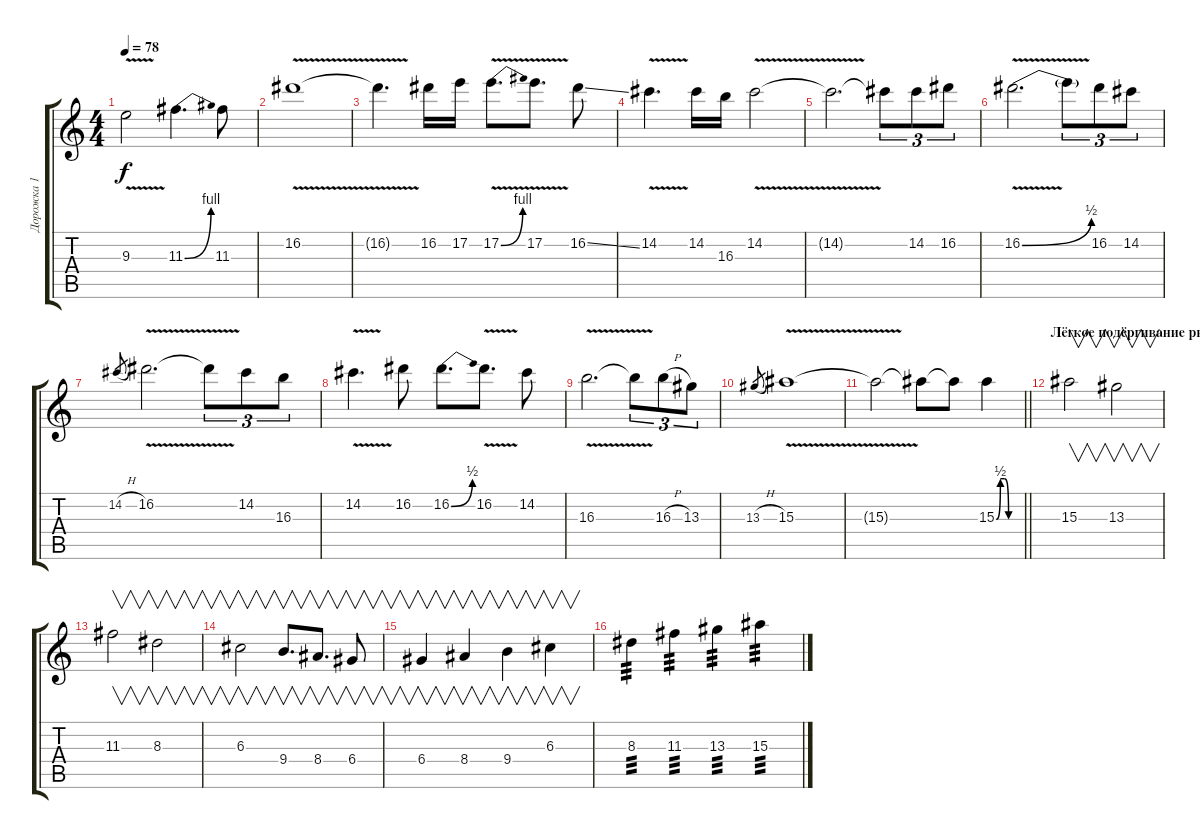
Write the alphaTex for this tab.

\track ("Дорожка 1" "Дорожка 1") {instrument distortionguitar}
\staff {score tabs}
\tuning (E4 B3 G3 D3 A2 E2) {hide}
\ts (4 4)
\tempo 78
\clef g2
\ks c
9.3{v}.2{dy f} 11.3{be (bend 0 0 60 4)}.4{d} 11.3.8 |
16.2{v}.1 |
16.2{t}.4{d} 16.2.16 17.2.16 17.2{be (bend 0 0 60 4) v}.8{d} 17.2{v}.8{d} 16.2{ss}.8 |
14.2{v}.4{d} 14.2.16 16.3.16 14.2{v}.2 |
14.2{t}.2{d} 14.2{t}.8{tu (3 2)} 14.2.8{tu (3 2)} 16.2.8{tu (3 2)} |
16.2{be (bend 0 0 60 2) v}.2{d} 16.2{t}.8{tu (3 2)} 16.2.8{tu (3 2)} 14.2.8{tu (3 2)} |
14.2{h}.8{gr} 16.2{v}.2{d} 16.2{t}.8{tu (3 2)} 14.2.8{tu (3 2)} 16.3.8{tu (3 2)} |
14.2{v}.4{d} 16.2.8 16.2{be (bend 0 0 60 2)}.8{d} 16.2{v}.8{d} 14.2.8 |
16.3{v}.2{d} 16.3{t}.8{tu (3 2)} 16.3{h}.8{tu (3 2)} 13.3.8{tu (3 2)} |
13.3{h}.8{gr} 15.3{v}.1 |
\barLineRight lightlight
15.3{t}.2 15.3{t}.8 15.3{t}.8 15.3{be (custom 0 0 10 2 20 2 30 0 60 0)}.4 |
\section ("" "Лёгкое подёргивание рычага тремоло во время игры")
15.3.2{v} 13.3.2{v} |
11.3.2{v} 8.3.2{v} |
6.3.2{v} 9.4.8{v d} 8.4.8{v d} 6.4.8{v} |
6.4.4{v} 8.4.4{v} 9.4.4{v} 6.3.4{v} |
8.3.4{tp 3} 11.3.4{tp 3} 13.3.4{tp 3} 15.3.4{tp 3}
